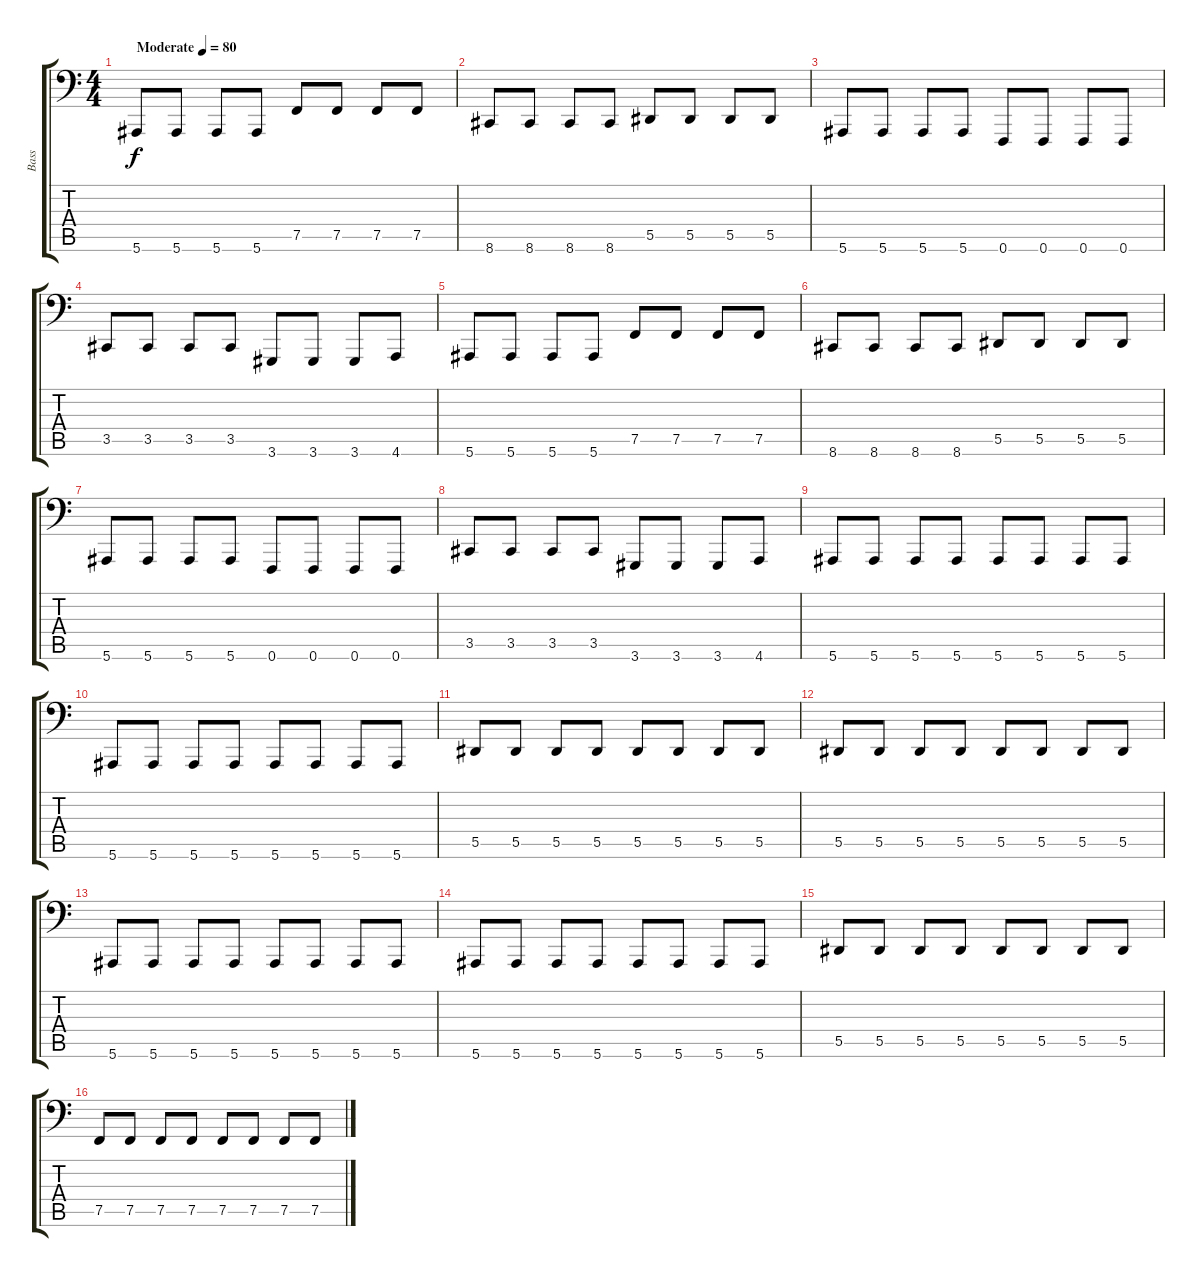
\track ("Bass" "Bass") {instrument electricbassfinger}
\staff {score tabs}
\tuning (Gb2 Db2 Ab1 Eb1 Bb0 F0) {hide}
\ts (4 4)
\tempo (80 "Moderate")
\clef f4
\ks c
5.6.8{dy f instrument electricbassfinger} 5.6.8 5.6.8 5.6.8 7.5.8 7.5.8 7.5.8 7.5.8 |
8.6.8 8.6.8 8.6.8 8.6.8 5.5.8 5.5.8 5.5.8 5.5.8 |
5.6.8 5.6.8 5.6.8 5.6.8 0.6.8 0.6.8 0.6.8 0.6.8 |
3.5.8 3.5.8 3.5.8 3.5.8 3.6.8 3.6.8 3.6.8 4.6.8 |
5.6.8 5.6.8 5.6.8 5.6.8 7.5.8 7.5.8 7.5.8 7.5.8 |
8.6.8 8.6.8 8.6.8 8.6.8 5.5.8 5.5.8 5.5.8 5.5.8 |
5.6.8 5.6.8 5.6.8 5.6.8 0.6.8 0.6.8 0.6.8 0.6.8 |
3.5.8 3.5.8 3.5.8 3.5.8 3.6.8 3.6.8 3.6.8 4.6.8 |
5.6.8 5.6.8 5.6.8 5.6.8 5.6.8 5.6.8 5.6.8 5.6.8 |
5.6.8 5.6.8 5.6.8 5.6.8 5.6.8 5.6.8 5.6.8 5.6.8 |
5.5.8 5.5.8 5.5.8 5.5.8 5.5.8 5.5.8 5.5.8 5.5.8 |
5.5.8 5.5.8 5.5.8 5.5.8 5.5.8 5.5.8 5.5.8 5.5.8 |
5.6.8 5.6.8 5.6.8 5.6.8 5.6.8 5.6.8 5.6.8 5.6.8 |
5.6.8 5.6.8 5.6.8 5.6.8 5.6.8 5.6.8 5.6.8 5.6.8 |
5.5.8 5.5.8 5.5.8 5.5.8 5.5.8 5.5.8 5.5.8 5.5.8 |
7.5.8 7.5.8 7.5.8 7.5.8 7.5.8 7.5.8 7.5.8 7.5.8
